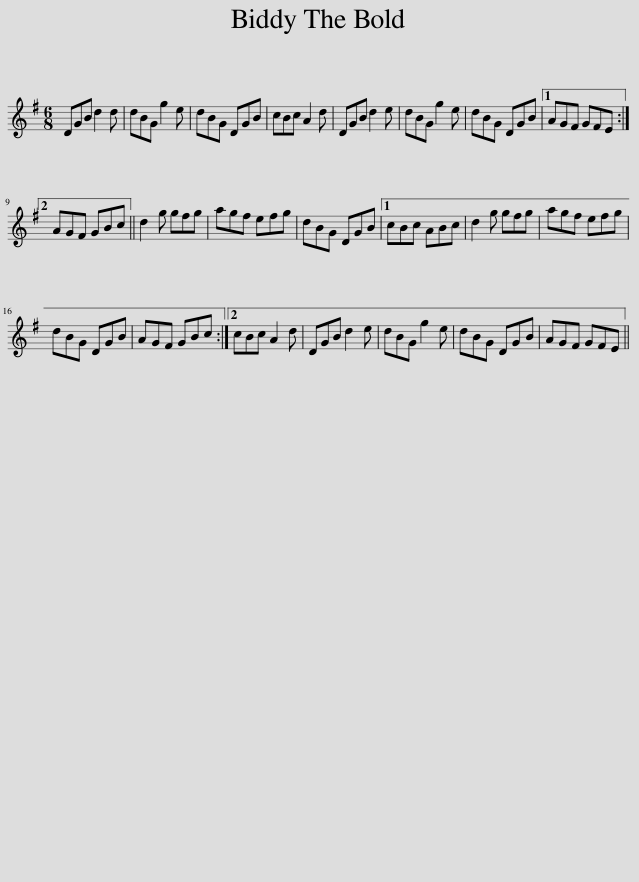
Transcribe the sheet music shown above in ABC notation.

X:1
L:1/8
M:6/8
I:linebreak $
K:G
V:1 treble
V:1
 DGB d2 d | dBG g2 e | dBG DGB | cBc A2 d | DGB d2 e | %5
 dBG g2 e | dBG DGB |1 AGF GFE :|2$ AGF GBc || d2 g gfg | %10
 agf efg | dBG DGB |1 cBc ABc | d2 g gfg | agf efg |$ %15
 dBG DGB | AGF GBc :|2 cBc A2 d | DGB d2 e | dBG g2 e | %20
 dBG DGB | AGF GFE || %22
